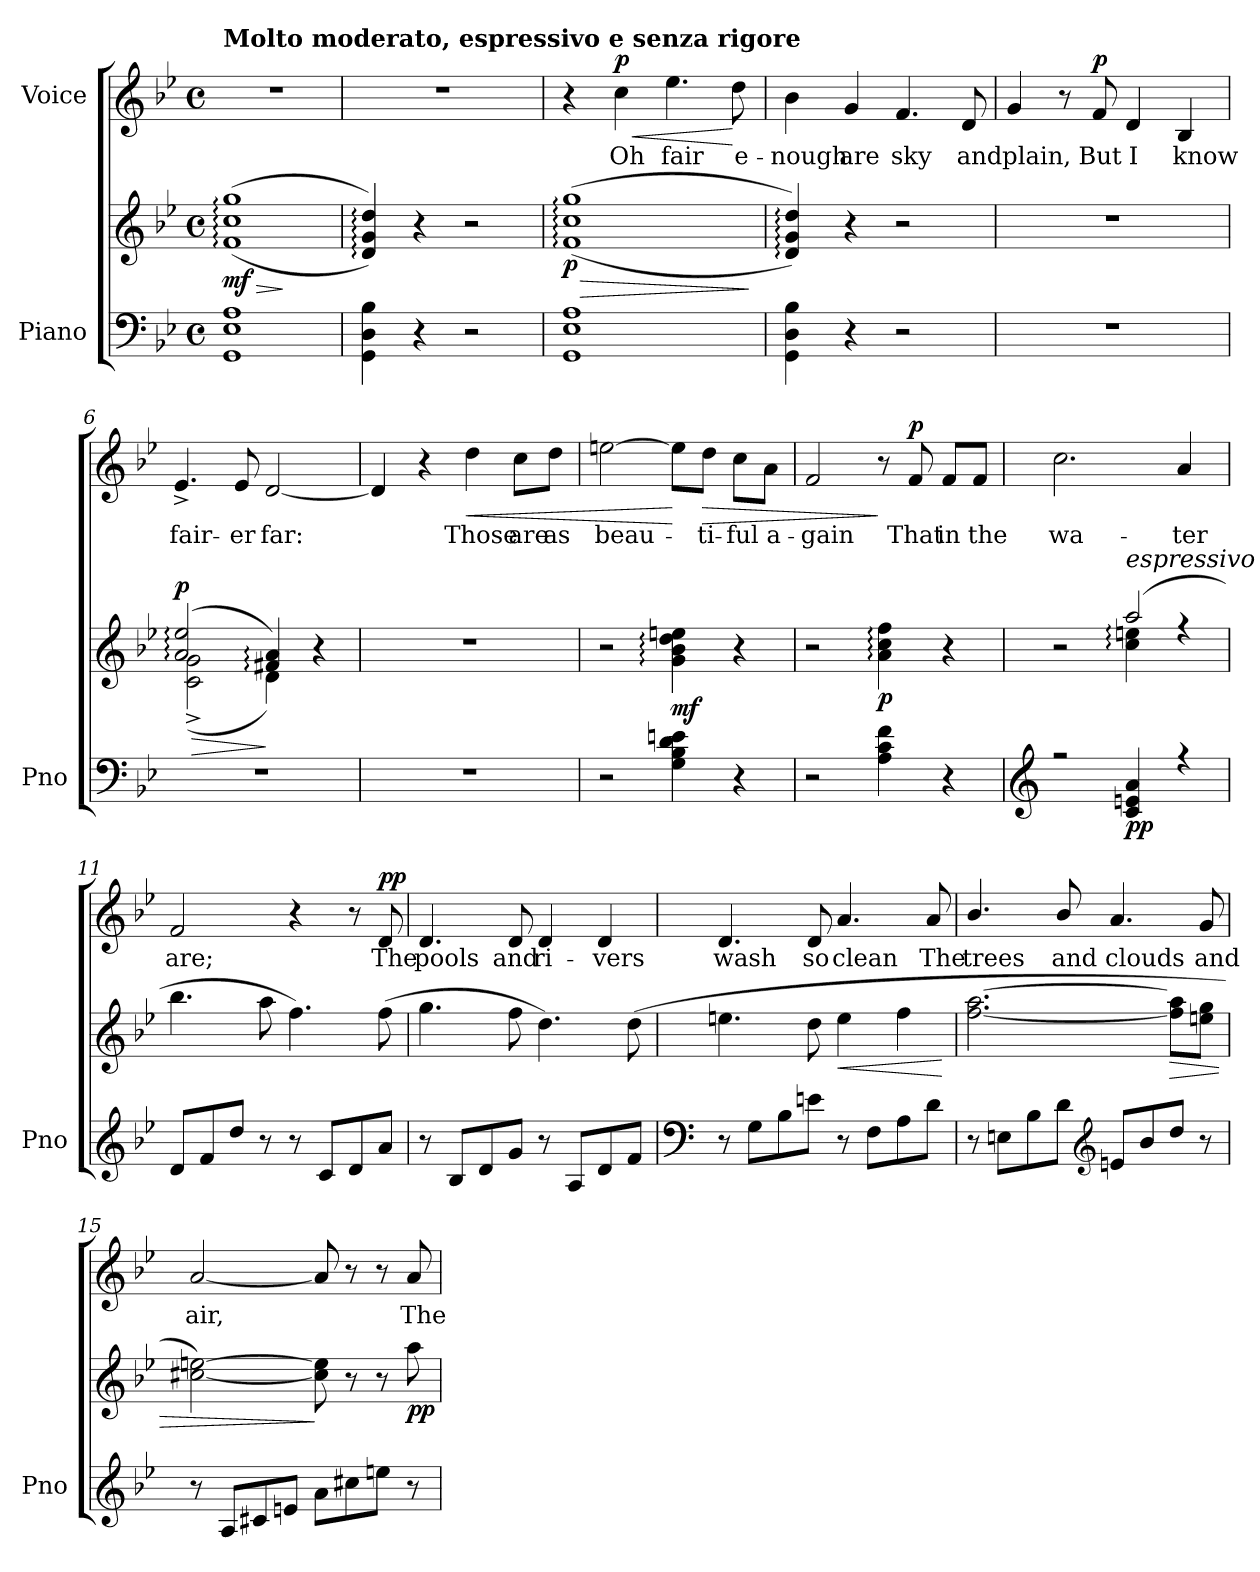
**kern	**kern	**dynam	**kern	**text	**dynam
*part2	*part2	*part2	*part1	*part1	*part1
*staff3	*staff2	*staff2/3	*staff1	*staff1	*staff1
*I"Piano	*	*	*I"Voice	*	*
*I'Pno	*	*	*	*	*
*clefF4	*clefG2	*	*clefG2	*	*
*k[b-e-]	*k[b-e-]	*	*k[b-e-]	*	*
*M4/4	*M4/4	*	*M4/4	*	*
*met(c)	*met(c)	*	*met(c)	*	*
=1	=1	=1	=1	=1	=1
!	!	!	!LO:TX:a:B:t=Molto moderato, espressivo e senza rigore	!	!
!	!	!LO:HP:b	!	!	!
!	!	!LO:DY:n=1:b	!	!	!
1GG 1E- 1A	(>(<1f: 1cc: 1gg:	> mf	1r	.	.
.	.	]	.	.	.
=2	=2	=2	=2	=2	=2
4GG\ 4D\ 4B-\	4d/: 4g/: 4dd/:))	.	1r	.	.
4r	4r	.	.	.	.
2r	2r	.	.	.	.
=3	=3	=3	=3	=3	=3
!	!	!LO:HP:b	!	!	!
!	!	!LO:DY:n=1:b	!	!	!
1GG 1E- 1A	(>(<1f: 1cc: 1gg:	> p	4r	.	.
!	!	!	!	!LO:LY:b	!LO:HP:b
!	!	!	!	!	!LO:DY:n=1:a
.	.	.	4cc\	Oh	< p
!	!	!	!	!LO:LY:b	!
.	.	.	4.ee-\	fair	.
!	!	!	!	!LO:LY:b	!
.	.	.	8dd\	e-	[
.	.	]	.	.	.
=4	=4	=4	=4	=4	=4
!	!	!	!	!LO:LY:b	!
4GG\ 4D\ 4B-\	4d/: 4g/: 4dd/:))	.	4b-\	-nough	.
!	!	!	!	!LO:LY:b	!
4r	4r	.	4g/	are	.
!	!	!	!	!LO:LY:b	!
2r	2r	.	4.f/	sky	.
!	!	!	!	!LO:LY:b	!
.	.	.	8d/	and	.
!!LO:LB:g=z
=5	=5	=5	=5	=5	=5
!	!	!	!	!LO:LY:b	!
1r	1r	.	4g/	plain,	.
.	.	.	8r	.	.
!	!	!	!	!LO:LY:b	!LO:DY:a
.	.	.	8f/	But	p
!	!	!	!	!LO:LY:b	!
.	.	.	4d/	I	.
!	!	!	!	!LO:LY:b	!
.	.	.	4B-/	know	.
=6	=6	=6	=6	=6	=6
!	!	!LO:HP:b	!	!LO:LY:b	!
*	*^	*	*	*	*
!	!	!	!LO:DY:n=1:a	!	!	!
1r	(>2a/: 2ee-/:	(<2c\^ 2g\^	> p	4.e-^/	fair-	.
!	!	!	!	!	!LO:LY:b	!
.	.	.	.	8e-/	-er	.
!	!	!	!	!	!LO:LY:b	!
.	4f#X/: 4a/:)	4d\)	]	[2d/	far:	.
.	4r	4ryy	.	.	.	.
*	*v	*v	*	*	*	*
=7	=7	=7	=7	=7	=7
1r	1r	.	4d/]	.	.
.	.	.	4r	.	.
!	!	!	!	!LO:LY:b	!LO:HP:b
.	.	.	4dd\	Those	<
!	!	!	!	!LO:LY:b	!
.	.	.	8cc\L	are	.
!	!	!	!	!LO:LY:b	!
.	.	.	8dd\J	as	.
!!LO:LB:g=z
=8	=8	=8	=8	=8	=8
!	!	!	!	!LO:LY:b	!
2r	2r	.	[2een\	beau-	.
!	!	!LO:DY:b	!	!	!
4G\ 4B-\ 4d\ 4en\	4g\: 4b-\: 4dd\: 4een\:	mf	8ee\L]	.	[
!	!	!	!	!LO:LY:b	!LO:HP:b
.	.	.	8dd\J	-ti-	>
!	!	!	!	!LO:LY:b	!
4r	4r	.	8cc\L	-ful	.
!	!	!	!	!LO:LY:b	!
.	.	.	8a\J	a-	.
=9	=9	=9	=9	=9	=9
!	!	!	!	!LO:LY:b	!
2r	2r	.	2f/	-gain	.
!	!	!LO:DY:b	!	!	!
4A\ 4c\ 4f\	4a\: 4cc\: 4ff\:	p	8r	.	]
!	!	!	!	!LO:LY:b	!LO:DY:a
.	.	.	8f/	That	p
!	!	!	!	!LO:LY:b	!
4r	4r	.	8f/L	in	.
!	!	!	!	!LO:LY:b	!
.	.	.	8f/J	the	.
=10	=10	=10	=10	=10	=10
*clefG2	*	*	*	*	*
*	*	*	*MM116	*	*
*^	*^	*	*	*	*
!	!	!	!	!	!	!LO:LY:b	!
1ryy	2rff	2r	2ryy	.	2.cc\	wa-	.
!	!	!LO:TX:a:i:t=espressivo	!	!	!	!	!
!	!	!	!	!LO:DY:b=2	!	!	!
.	4c/ 4en/ 4a/	(>2aa/	4cc\: 4een\:	pp	.	.	.
!	!	!	!	!	!	!LO:LY:b	!
.	4rff	.	4rff	.	4a/	-ter	.
!!LO:PB:g=z
=11	=11	=11	=11	=11	=11	=11	=11
!	!	!	!	!	!	!LO:LY:b	!
*v	*v	*	*	*	*	*	*
*	*v	*v	*	*	*	*
8d/L	4.bb-\	.	2f/	are;	.
8f/	.	.	.	.	.
8dd/J	.	.	.	.	.
8r	8aa\	.	.	.	.
8r	4.ff\)	.	4r	.	.
8c/L	.	.	.	.	.
8d/	.	.	8r	.	.
!	!	!	!	!LO:LY:b	!LO:DY:a
8a/J	(>8ff\	.	8d/	The	pp
=12	=12	=12	=12	=12	=12
!	!	!	!	!LO:LY:b	!
8r	4.gg\	.	4.d/	pools	.
8B-/L	.	.	.	.	.
8d/	.	.	.	.	.
!	!	!	!	!LO:LY:b	!
8g/J	8ff\	.	8d/	and	.
!	!	!	!	!LO:LY:b	!
8r	4.dd\)	.	4d/	ri-	.
8A/L	.	.	.	.	.
!	!	!	!	!LO:LY:b	!
8d/	.	.	4d/	-vers	.
8f/J	(>8dd\	.	.	.	.
=13	=13	=13	=13	=13	=13
*clefF4	*	*	*	*	*
!	!	!	!	!LO:LY:b	!
8r	4.een\	.	4.d/	wash	.
8G\L	.	.	.	.	.
8B-\	.	.	.	.	.
!	!	!	!	!LO:LY:b	!
8en\J	8dd\	.	8d/	so	.
!	!	!LO:HP:b	!	!LO:LY:b	!
8r	4ee\	<	4.a/	clean	.
8F\L	.	.	.	.	.
8A\	4ff\	.	.	.	.
!	!	!	!	!LO:LY:b	!
8d\J	.	.	8a/	The	.
.	.	[	.	.	.
=14	=14	=14	=14	=14	=14
!	!	!	!	!LO:LY:b	!
8r	[2.ff\ [2.aa\	.	4.b-/	trees	.
8En\L	.	.	.	.	.
8B-\	.	.	.	.	.
!	!	!	!	!LO:LY:b	!
8d\J	.	.	8b-/	and	.
*clefG2	*	*	*	*	*
!	!	!	!	!LO:LY:b	!
8en/L	.	.	4.a/	clouds	.
8b-/	.	.	.	.	.
!	!	!LO:HP:b	!	!	!
8dd/J	8ff\] 8aa\]L	>	.	.	.
!	!	!	!	!LO:LY:b	!
8r	8een\ 8gg\J	.	8g/	and	.
!!LO:LB:g=z
=15	=15	=15	=15	=15	=15
!	!	!	!	!LO:LY:b	!
8r	[2cc#X\ [2een\)	.	[2a/	air,	.
8A/L	.	.	.	.	.
8c#X/	.	.	.	.	.
8en/J	.	.	.	.	.
8a\L	8cc#\] 8ee\]	]	8a/]	.	.
8cc#X\	8r	.	8r	.	.
8een\J	8r	.	8r	.	.
!	!	!LO:DY:b	!	!LO:LY:b	!
8r	8aa\	pp	8a/	The	.
=	=	=	=	=	=
*-	*-	*-	*-	*-	*-
